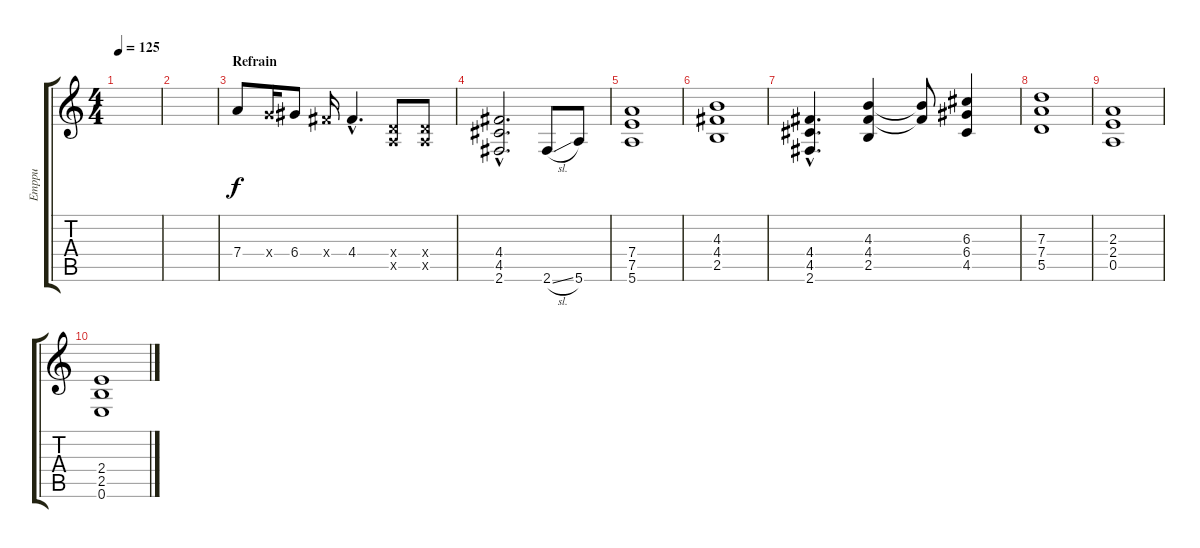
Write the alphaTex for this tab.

\track ("Emppu" "Emppu") {instrument distortionguitar}
\staff {score tabs}
\tuning (E4 B3 G3 D3 A2 E2) {hide}
\ts (4 4)
\tempo 125
\clef g2
\ks c
|
|
\section ("" "Refrain")
7.4.8 5.4{x}.16 6.4.8 4.4{x}.16 4.4{hac}.4{d} (0.4{x} 0.5{x}).8 (0.4{x} 0.5{x}).8 |
(4.4{hac} 4.5{hac} 2.6{hac}).2{d} 2.6{sl}.8 5.6.8 |
(7.4 7.5 5.6).1 |
(4.3 4.4 2.5).1 |
(4.4{hac} 4.5{hac} 2.6{hac}).4{d} (4.3 4.4 2.5).4 (4.3{t} 4.4{t}).8 (6.3 6.4 4.5).4 |
(7.3 7.4 5.5).1 |
(2.3 2.4 0.5).1 |
(2.4 2.5 0.6).1
